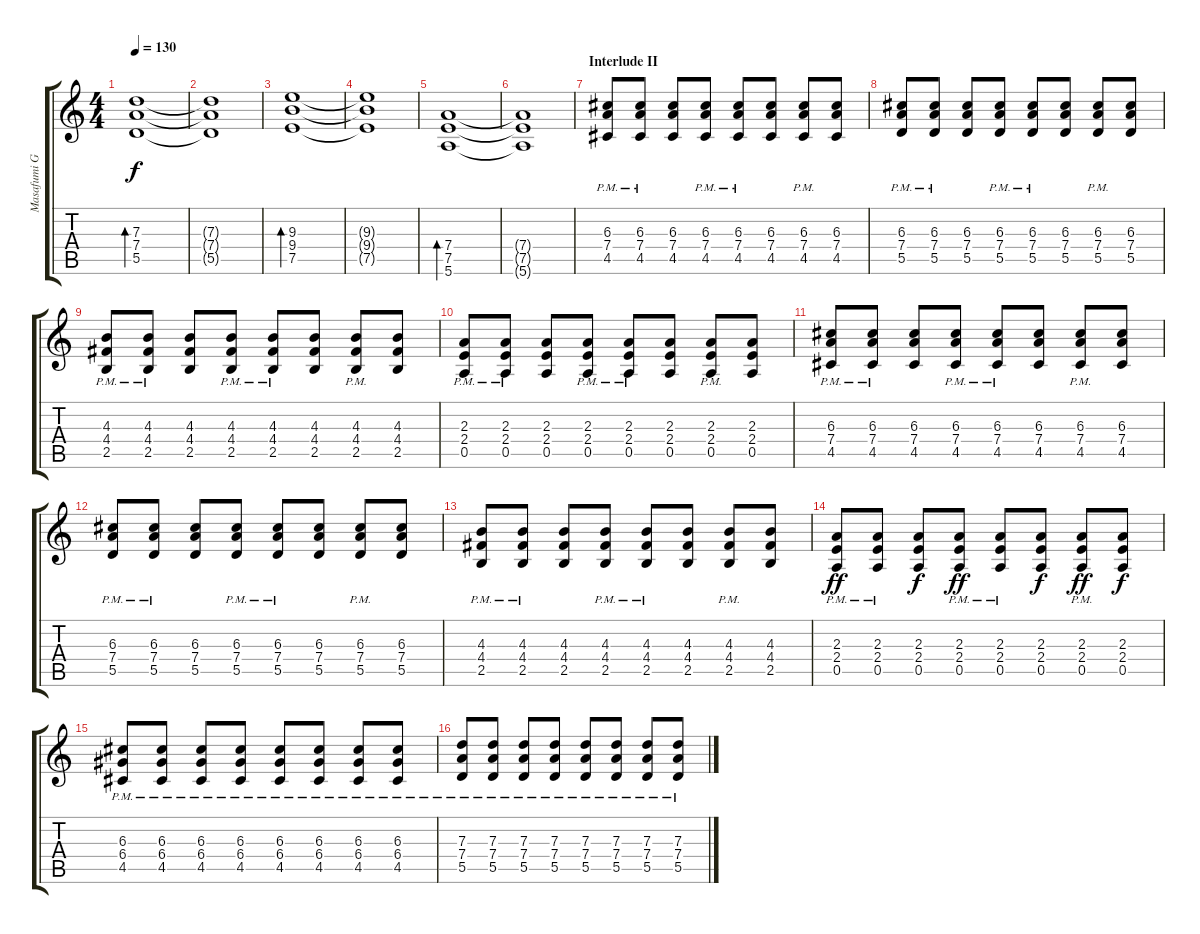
\track ("Masafumi Gotou (Guitar)" "Masafumi G") {instrument overdrivenguitar}
\staff {score tabs}
\tuning (E4 B3 G3 D3 A2 E2) {hide}
\ts (4 4)
\tempo 130
\clef g2
\ks c
(7.3 7.4 5.5).1{bd 120 dy f} |
(7.3{t} 7.4{t} 5.5{t}).1 |
(9.3 9.4 7.5).1{bd 120} |
(9.3{t} 9.4{t} 7.5{t}).1 |
(7.4 7.5 5.6).1{bd 120} |
(7.4{t} 7.5{t} 5.6{t}).1 |
\section ("" "Interlude II")
(6.3{pm} 7.4{pm} 4.5{pm}).8{volume 14} (6.3{pm} 7.4{pm} 4.5{pm}).8 (6.3 7.4 4.5).8 (6.3{pm} 7.4{pm} 4.5{pm}).8 (6.3{pm} 7.4{pm} 4.5{pm}).8 (6.3 7.4 4.5).8 (6.3{pm} 7.4{pm} 4.5{pm}).8 (6.3 7.4 4.5).8 |
(6.3{pm} 7.4{pm} 5.5{pm}).8 (6.3{pm} 7.4{pm} 5.5{pm}).8 (6.3 7.4 5.5).8 (6.3{pm} 7.4{pm} 5.5{pm}).8 (6.3{pm} 7.4{pm} 5.5{pm}).8 (6.3 7.4 5.5).8 (6.3{pm} 7.4{pm} 5.5{pm}).8 (6.3 7.4 5.5).8 |
(4.3{pm} 4.4{pm} 2.5{pm}).8 (4.3{pm} 4.4{pm} 2.5{pm}).8 (4.3 4.4 2.5).8 (4.3{pm} 4.4{pm} 2.5{pm}).8 (4.3{pm} 4.4{pm} 2.5{pm}).8 (4.3 4.4 2.5).8 (4.3{pm} 4.4{pm} 2.5{pm}).8 (4.3 4.4 2.5).8 |
(2.3{pm} 2.4{pm} 0.5{pm}).8 (2.3{pm} 2.4{pm} 0.5{pm}).8 (2.3 2.4 0.5).8 (2.3{pm} 2.4{pm} 0.5{pm}).8 (2.3{pm} 2.4{pm} 0.5{pm}).8 (2.3 2.4 0.5).8 (2.3{pm} 2.4{pm} 0.5{pm}).8 (2.3 2.4 0.5).8 |
(6.3{pm} 7.4{pm} 4.5{pm}).8 (6.3{pm} 7.4{pm} 4.5{pm}).8 (6.3 7.4 4.5).8 (6.3{pm} 7.4{pm} 4.5{pm}).8 (6.3{pm} 7.4{pm} 4.5{pm}).8 (6.3 7.4 4.5).8 (6.3{pm} 7.4{pm} 4.5{pm}).8 (6.3 7.4 4.5).8 |
(6.3{pm} 7.4{pm} 5.5{pm}).8 (6.3{pm} 7.4{pm} 5.5{pm}).8 (6.3 7.4 5.5).8 (6.3{pm} 7.4{pm} 5.5{pm}).8 (6.3{pm} 7.4{pm} 5.5{pm}).8 (6.3 7.4 5.5).8 (6.3{pm} 7.4{pm} 5.5{pm}).8 (6.3 7.4 5.5).8 |
(4.3{pm} 4.4{pm} 2.5{pm}).8 (4.3{pm} 4.4{pm} 2.5{pm}).8 (4.3 4.4 2.5).8 (4.3{pm} 4.4{pm} 2.5{pm}).8 (4.3{pm} 4.4{pm} 2.5{pm}).8 (4.3 4.4 2.5).8 (4.3{pm} 4.4{pm} 2.5{pm}).8 (4.3 4.4 2.5).8 |
(2.3{pm} 2.4{pm} 0.5{pm}).8{dy ff} (2.3{pm} 2.4{pm} 0.5{pm}).8 (2.3 2.4 0.5).8{dy f} (2.3{pm} 2.4{pm} 0.5{pm}).8{dy ff} (2.3{pm} 2.4{pm} 0.5{pm}).8 (2.3 2.4 0.5).8{dy f} (2.3{pm} 2.4{pm} 0.5{pm}).8{dy ff} (2.3 2.4 0.5).8{dy f} |
(6.3{pm} 6.4{pm} 4.5{pm}).8 (6.3{pm} 6.4{pm} 4.5{pm}).8 (6.3{pm} 6.4{pm} 4.5{pm}).8 (6.3{pm} 6.4{pm} 4.5{pm}).8 (6.3{pm} 6.4{pm} 4.5{pm}).8 (6.3{pm} 6.4{pm} 4.5{pm}).8 (6.3{pm} 6.4{pm} 4.5{pm}).8 (6.3{pm} 6.4{pm} 4.5{pm}).8 |
(7.3{pm} 7.4{pm} 5.5{pm}).8 (7.3{pm} 7.4{pm} 5.5{pm}).8 (7.3{pm} 7.4{pm} 5.5{pm}).8 (7.3{pm} 7.4{pm} 5.5{pm}).8 (7.3{pm} 7.4{pm} 5.5{pm}).8 (7.3{pm} 7.4{pm} 5.5{pm}).8 (7.3{pm} 7.4{pm} 5.5{pm}).8 (7.3{pm} 7.4{pm} 5.5{pm}).8
